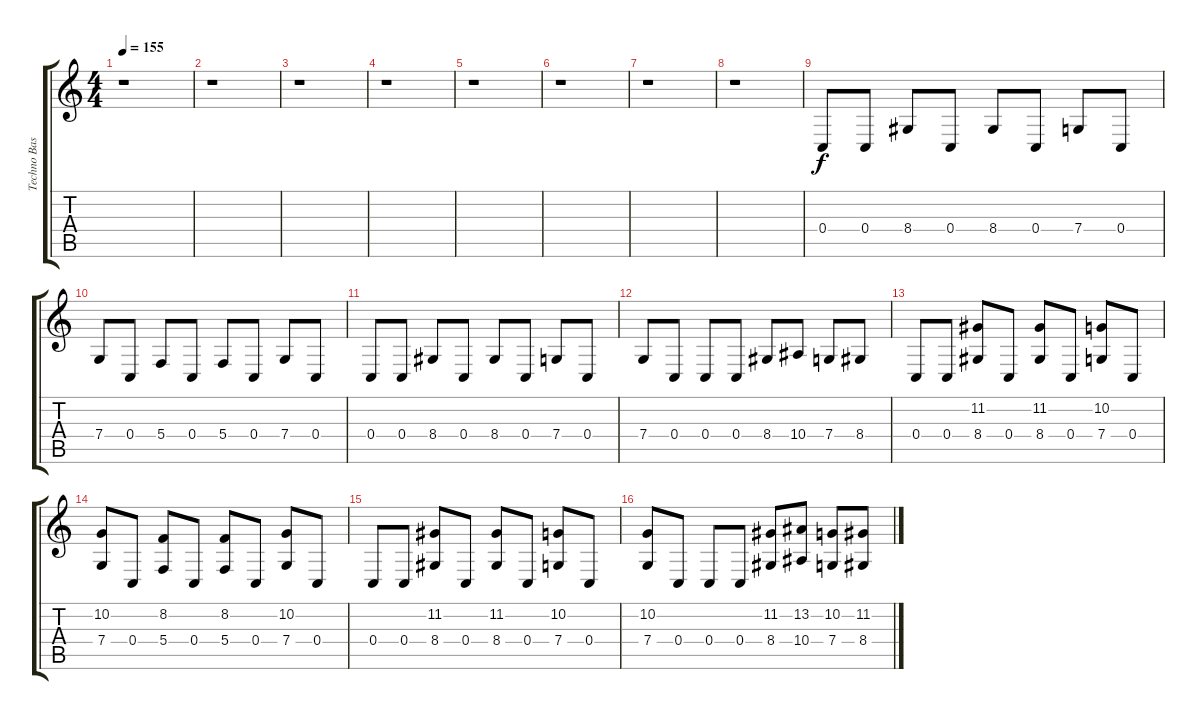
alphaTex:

\track ("Techno Bass" "Techno Bas") {instrument pad3polysynth}
\staff {score tabs}
\tuning (D4 A3 F3 C3 G2 C2) {hide}
\ts (4 4)
\tempo 155
\clef g2
\ks c
r.1{dy f} |
r.1 |
r.1 |
r.1 |
r.1 |
r.1 |
r.1 |
r.1 |
0.4.8 0.4.8 8.4.8 0.4.8 8.4.8 0.4.8 7.4.8 0.4.8 |
7.4.8 0.4.8 5.4.8 0.4.8 5.4.8 0.4.8 7.4.8 0.4.8 |
0.4.8 0.4.8 8.4.8 0.4.8 8.4.8 0.4.8 7.4.8 0.4.8 |
7.4.8 0.4.8 0.4.8 0.4.8 8.4.8 10.4.8 7.4.8 8.4.8 |
0.4.8 0.4.8 (11.2 8.4).8 0.4.8 (11.2 8.4).8 0.4.8 (10.2 7.4).8 0.4.8 |
(10.2 7.4).8 0.4.8 (8.2 5.4).8 0.4.8 (8.2 5.4).8 0.4.8 (10.2 7.4).8 0.4.8 |
0.4.8 0.4.8 (11.2 8.4).8 0.4.8 (11.2 8.4).8 0.4.8 (10.2 7.4).8 0.4.8 |
(10.2 7.4).8 0.4.8 0.4.8 0.4.8 (11.2 8.4).8 (13.2 10.4).8 (10.2 7.4).8 (11.2 8.4).8
